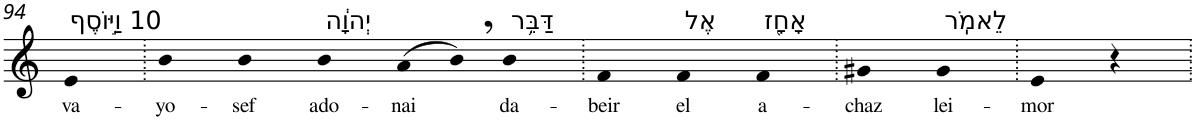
**kern	**text
*part1	*part1
*staff1	*staff1
*I"Piano	*
*I'Pno	*
!!LO:PB:g=z
*clefG2	*
*k[]	*
=94	=94
!LO:TX:a:t=10 וַיּ֣וֹסֶף	!
!	!LO:LY:b
4e	va-
=95.	=95.
!	!LO:LY:b
4b	-yo-
!	!LO:LY:b
4b	-sef
!LO:TX:a:t=יְהוָ֔ה	!
!	!LO:LY:b
4b	ado-
!	!LO:LY:b
(8a	-nai
8b,)	.
!LO:TX:a:t=דַּבֵּ֥ר	!
!	!LO:LY:b
4b	da-
=96.	=96.
!	!LO:LY:b
4f	-beir
!LO:TX:a:t=אֶל	!
!	!LO:LY:b
4f	el
!LO:TX:a:t=אָחָ֖ז	!
!	!LO:LY:b
4f	a-
=97.	=97.
!	!LO:LY:b
4g#X	-chaz
!LO:TX:a:t=לֵאמֹֽר	!
!	!LO:LY:b
4g#	lei-
=98.	=98.
!	!LO:LY:b
4e	-mor
4r	.
=.	=.
*-	*-
